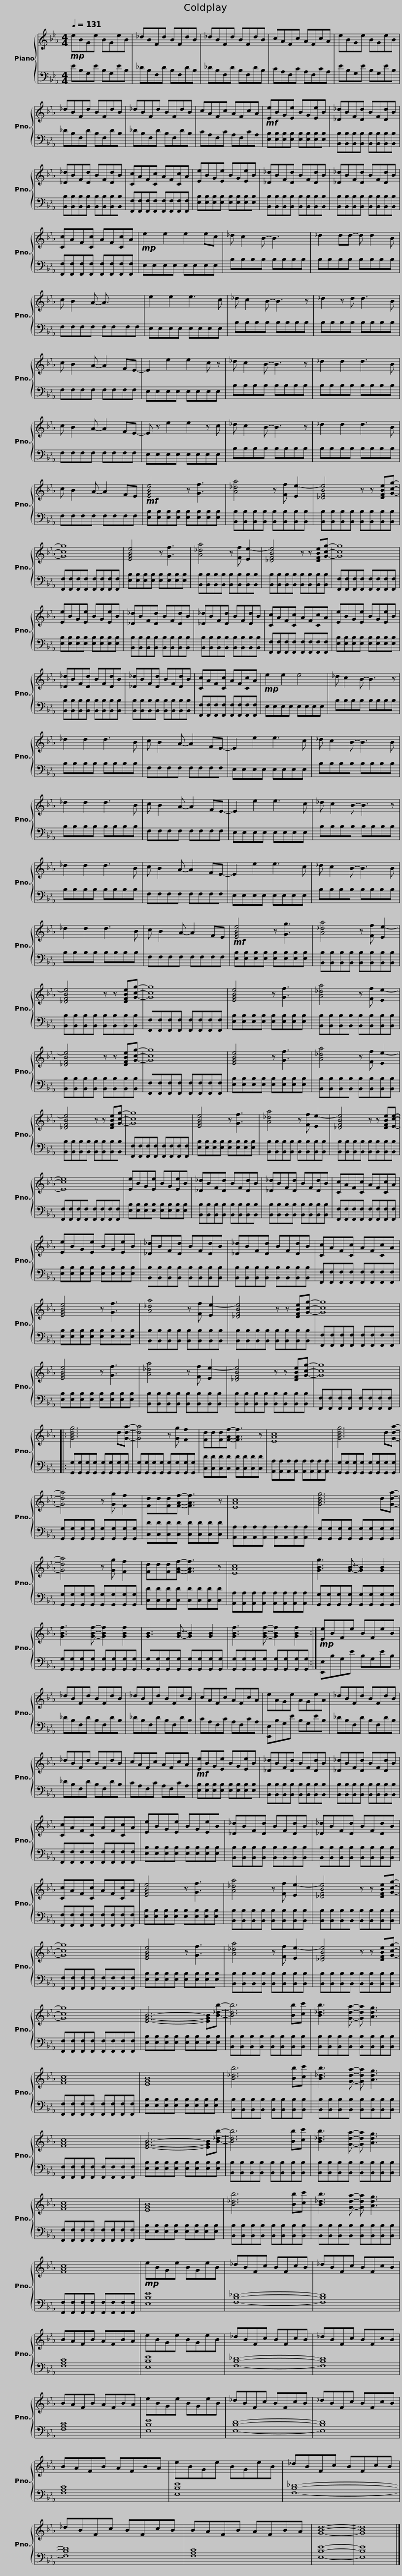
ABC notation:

X:1
%%score { 1 | 2 }
L:1/8
Q:1/4=131
M:4/4
I:linebreak $
K:Eb
V:1 treble
V:2 bass
V:1
!mp! eBGe BGeB | _dBFd BFdB | _dBFd BFdB | cAFc AFcA | eBGe BGeB |$ %5
 _dBFd BFdB | _dBFd BFdB | cAFc AFcA |!mf! [Ee]BG[Ee] BG[Ee]B | [_D_d]BF[Dd] BF[Dd]B |$ %10
 [_D_d]BF[Dd] BF[Dd]B | [Cc]AF[Cc] AF[Cc]A | [Ee]BG[Ee] BG[Ee]B | [_D_d]BF[Dd] BF[Dd]B | [_D_d]BF[Dd] BF[Dd]B |$ %15
 [Cc]AF[Cc] AF[Cc]A |!mp! e2 e2 e2 ec | _d c2 B- B3 x | _d2 dd- d d2 B | c B2 A- A3/2 x/ x2 |$ %20
 e2 e2 e3 c | _d c2 B- B3 z | _d2 z d d3 B | c B2 A- A2 FE- | E2 e2 e2 c z |$ %25
 _d c2 B- B3 z | _d2 d2 d3 B | c B2 A- A2 FE- | E z e2 e2 z c | _d c2 B- B3 z |$ %30
 _d2 d2 d3 B | c B2 A- A2 FE |!mf! [EGBe]4 z [Gf]3 | [A_da]4 z [Ff] [Ee-]2 | [_DFBe]4- z z [DFBe][Gcg]- |$ %35
 [Gcg]8 | [EGBe]4 z [Gf]3 | [A_da]4 z [Ff] [Ee-]2 | [_DFBe]4- z z [DFBe][Gcg]- | [Gcg]8 |$ %40
 [Ee]BG[Ee] BG[Ee]B | [_D_d]BF[Dd] BF[Dd]B | [_D_d]BF[Dd] BF[Dd]B | [Cc]AF[Cc] AF[Cc]A | [Ee]BG[Ee] BG[Ee]B |$ %45
 [_D_d]BF[Dd] BF[Dd]B | [_D_d]BF[Dd] BF[Dd]B | [Cc]AF[Cc] AF[Cc]A |!mp! e2 e2 e4 | _d c2 B- B3 z |$ %50
 _d2 d2 d3 B | c B2 A- A2 FE- | E2 e2 e3 c | _d c2 B- B3 B | _d2 d2 d3 B |$ %55
 c B2 A- A2 FE- | E2 e2 e3 c | _d c2 B- B3 z | _d2 d2 d3 B | c B2 A- A2 FE- |$ %60
 E2 e2 e3 c | _d c2 B- B3 B | _d2 d2 d3 B | c B2 A- A2 FE |!mf! [EGBe]4 z [Gg]3 |$ %65
 [A_da]4 z [Ff] [Ee-]2 | [_DFBe]4- z z [DFBe][Gcg]- | [Gcg]8 | [EGBe]4 z [Gf]3 | [A_da]4 z [Ff] [Ee-]2 |$ %70
 [_DFBe]4- z z [DFBe][Gcg]- | [Gcg]8 | [EGBe]4 z [Gf]3 | [A_da]4 z [Ff] [Ee-]2 | [_DFBe]4- z z [DFBe][Gcg]- |$ %75
 [Gcg]8 | [EGBe]4 z [Gf]3 | [A_da]4 z [Ff] [Ee-]2 | [_DFBe]4- z z [DFBe][Ece]- | [Ece]8 |$ %80
 [Ee]BG[Ee] BG[Ee]B | [_D_d]BF[Dd] BF[Dd]B | [_D_d]BF[Dd] BF[Dd]B | [Cc]AF[Cc] AF[Cc]A | [Ee]BG[Ee] BG[Ee]B |$ %85
 [_D_d]BF[Dd] BF[Dd]B | [_D_d]BF[Dd] BF[Dd]B | [Cc]AF[Cc] AF[Cc]A | [EGBe]4 z [Gf]3 | [A_da]4 z [Ff] [Ee-]2 |$ %90
 [_DFBe]4- z z [DFBe][Gcg]- | [Gcg]8 | [EGBe]4 z [Gf]3 | [A_da]4 z [Ff] [Ee-]2 | [_DFBe]4- z z [DFBe][Gcg]- |$ %95
 [Gcg]8 |: [GBdg]6 d[Gda]- | [Gda]4 z [Gg] [Ff]2 | [Fd]d[Fd][FAf]- [FAf]3 z | [EAc]8 |$ %100
 [GBdg]6 d[Gda]- | [Gda]4 z [Gg] [Ff]2 | [Fd]d[Fd][FAf]- [FAf]3 z | [EAc]8 | [GBdg]6 d[Gda]- |$ %105
 [Gda]4 z [Gg] [Ff]2 | [Fd]d[Fd][FAf]- [FAf]3 z | [EAc]8 | [GBg]3 [GB]- [GB]2 [GB]2 | [GBf]3 [GBf]- [GBf]2 [GBf]2 |$ %110
 [GB]3 [GB]- [GB]2 [GB]2 | [GBf]3 [GBf]- [GBf]2 [GBf]2 :|!mp! [Ee]BFe BFeB | _dBFd BFdB | _dBFd BFdB |$ %115
 cAFc AFcA | eAGe AGeA | _dBFd BFdB | _dBFd BFdB | cAFc AFcA |$ %120
!mf! [Ee]BG[Ee] BG[Ee]B | [_D_d]BF[Dd] BF[Dd]B | [_D_d]BF[Dd] BF[Dd]B | [Cc]AF[Cc] AF[Cc]A | [Ee]BG[Ee] BG[Ee]B |$ %125
 [_D_d]BF[Dd] BF[Dd]B | [_D_d]BF[Dd] BF[Dd]B | [Cc]AF[Cc] AF[Cc]A | [EGBe]4 z [Gf]3 | [A_da]4 z [Ff] [Ee-]2 |$ %130
 [_DFBe]4- z z [DFBe][Gcg]- | [Gcg]8 | [EGBe]4 z [Gf]3 | [A_da]4 z [Ff] [Ee-]2 | [_DFBe]4- z z [DFBe][Gcg]- |$ %135
 [Gcg]8 | [EGB]6- [EGB][B_db]- | [Bdb]6 [Bb][cc'] | [B_db]3 [Gda]- [Gda] [Adg]3 | [FAc]8 |$ %140
 [EGB]8 | [B_db]6 [Bb][cc'] | [B_db]3 [Gda]- [Gda] [Adg]3 | [FAc]8 | [EGB]6- [EGB][B_db]- |$ %145
 [Bdb]6 [Bb][cc'] | [B_db]3 [Gda]- [Gda] [Adg]3 | [FAc]8 | [EGB]8 | [B_db]6 [Bb][cc'] |$ %150
 [B_db]3 [Gda]- [Gda] [Adg]3 | [FAc]8 |!mp! eBGe BGeB | _dBFc BFcB | _dBFc BFcB |$ %155
 BAFB AFBA | eBGe BGeB | _dBFc BFcB | _dBFc BFcB | BAFB AFBA |$ %160
 eBGe BGeB | _dBFc BFcB | _dBFc BFcB | BAFB AFBA | eBGe BGeB |$ %165
 _dBFc BFcB | _dBFc BFcB | BAFB AFBA | [GBd]8- | [GBd]8 |] %170
V:2
 EB,G,E B,G,EB, | _DB,F,D B,F,DB, | _DB,F,D B,F,DB, | CA,F,C A,F,CA, | EB,G,E B,G,EB, |$ %5
 _DB,F,D B,F,DB, | _DB,F,D B,F,DB, | CA,F,C A,F,CA, | [E,B,][E,B,][E,B,][E,B,] [E,B,][E,B,][E,B,][E,B,] | [B,,B,][B,,B,][B,,B,][B,,B,] [B,,B,][B,,B,][B,,B,][B,,B,] |$ %10
 [B,,B,][B,,B,][B,,B,][B,,B,] [B,,B,][B,,B,][B,,B,][B,,B,] | [F,,F,][F,,F,][F,,F,][F,,F,] [F,,F,][F,,F,][F,,F,][F,,F,] | [E,B,][E,B,][E,B,][E,B,] [E,B,][E,B,][E,B,][E,B,] | [B,,B,][B,,B,][B,,B,][B,,B,] [B,,B,][B,,B,][B,,B,][B,,B,] | [B,,B,][B,,B,][B,,B,][B,,B,] [B,,B,][B,,B,][B,,B,][B,,B,] |$ %15
 [F,,F,][F,,F,][F,,F,][F,,F,] [F,,F,][F,,F,][F,,F,][F,,F,] | E,E,E,E, E,E,E,E, | B,B,B,B, B,B,B,B, | B,B,B,B, B,B,B,B, | F,F,F,F, F,F,F,F, |$ %20
 E,E,E,E, E,E,E,E, | B,B,B,B, B,B,B,B, | B,B,B,B, B,B,B,B, | F,F,F,F, F,F,F,F, | E,E,E,E, E,E,E,E, |$ %25
 B,B,B,B, B,B,B,B, | B,B,B,B, B,B,B,B, | F,F,F,F, F,F,F,F, | E,E,E,E, E,E,E,E, | B,B,B,B, B,B,B,B, |$ %30
 B,B,B,B, B,B,B,B, | F,F,F,F, F,F,F,F, | [E,B,][E,B,][E,B,][E,B,] [E,B,][E,B,][E,B,][E,B,] | [B,,B,][B,,B,][B,,B,][B,,B,] [B,,B,][B,,B,][B,,B,][B,,B,] | [B,,B,][B,,B,][B,,B,][B,,B,] [B,,B,][B,,B,][B,,B,][B,,B,] |$ %35
 [F,,F,][F,,F,][F,,F,][F,,F,] [F,,F,][F,,F,][F,,F,][F,,F,] | [E,B,][E,B,][E,B,][E,B,] [E,B,][E,B,][E,B,][E,B,] | [B,,B,][B,,B,][B,,B,][B,,B,] [B,,B,][B,,B,][B,,B,][B,,B,] | [B,,B,][B,,B,][B,,B,][B,,B,] [B,,B,][B,,B,][B,,B,][B,,B,] | [F,,F,][F,,F,][F,,F,][F,,F,] [F,,F,][F,,F,][F,,F,][F,,F,] |$ %40
 [E,B,][E,B,][E,B,][E,B,] [E,B,][E,B,][E,B,][E,B,] | [B,,B,][B,,B,][B,,B,][B,,B,] [B,,B,][B,,B,][B,,B,][B,,B,] | [B,,B,][B,,B,][B,,B,][B,,B,] [B,,B,][B,,B,][B,,B,][B,,B,] | [F,,F,][F,,F,][F,,F,][F,,F,] [F,,F,][F,,F,][F,,F,][F,,F,] | [E,B,][E,B,][E,B,][E,B,] [E,B,][E,B,][E,B,][E,B,] |$ %45
 [B,,B,][B,,B,][B,,B,][B,,B,] [B,,B,][B,,B,][B,,B,][B,,B,] | [B,,B,][B,,B,][B,,B,][B,,B,] [B,,B,][B,,B,][B,,B,][B,,B,] | [F,,F,][F,,F,][F,,F,][F,,F,] [F,,F,][F,,F,][F,,F,][F,,F,] | E,E,E,E, E,E,E,E, | B,B,B,B, B,B,B,B, |$ %50
 B,B,B,B, B,B,B,B, | F,F,F,F, F,F,F,F, | E,E,E,E, E,E,E,E, | B,B,B,B, B,B,B,B, | B,B,B,B, B,B,B,B, |$ %55
 F,F,F,F, F,F,F,F, | E,E,E,E, E,E,E,E, | B,B,B,B, B,B,B,B, | B,B,B,B, B,B,B,B, | F,F,F,F, F,F,F,F, |$ %60
 E,E,E,E, E,E,E,E, | B,B,B,B, B,B,B,B, | B,B,B,B, B,B,B,B, | F,F,F,F, F,F,F,F, | [E,B,][E,B,][E,B,][E,B,] [E,B,][E,B,][E,B,][E,B,] |$ %65
 [B,,B,][B,,B,][B,,B,][B,,B,] [B,,B,][B,,B,][B,,B,][B,,B,] | [B,,B,][B,,B,][B,,B,][B,,B,] [B,,B,][B,,B,][B,,B,][B,,B,] | [F,,F,][F,,F,][F,,F,][F,,F,] [F,,F,][F,,F,][F,,F,][F,,F,] | [E,B,][E,B,][E,B,][E,B,] [E,B,][E,B,][E,B,][E,B,] | [B,,B,][B,,B,][B,,B,][B,,B,] [B,,B,][B,,B,][B,,B,][B,,B,] |$ %70
 [B,,B,][B,,B,][B,,B,][B,,B,] [B,,B,][B,,B,][B,,B,][B,,B,] | [F,,F,][F,,F,][F,,F,][F,,F,] [F,,F,][F,,F,][F,,F,][F,,F,] | [E,B,][E,B,][E,B,][E,B,] [E,B,][E,B,][E,B,][E,B,] | [B,,B,][B,,B,][B,,B,][B,,B,] [B,,B,][B,,B,][B,,B,][B,,B,] | [B,,B,][B,,B,][B,,B,][B,,B,] [B,,B,][B,,B,][B,,B,][B,,B,] |$ %75
 [F,,F,][F,,F,][F,,F,][F,,F,] [F,,F,][F,,F,][F,,F,][F,,F,] | [E,B,][E,B,][E,B,][E,B,] [E,B,][E,B,][E,B,][E,B,] | [B,,B,][B,,B,][B,,B,][B,,B,] [B,,B,][B,,B,][B,,B,][B,,B,] | [B,,B,][B,,B,][B,,B,][B,,B,] [B,,B,][B,,B,][B,,B,][B,,B,] | [F,,F,][F,,F,][F,,F,][F,,F,] [F,,F,][F,,F,][F,,F,][F,,F,] |$ %80
 [E,B,][E,B,][E,B,][E,B,] [E,B,][E,B,][E,B,][E,B,] | [B,,B,][B,,B,][B,,B,][B,,B,] [B,,B,][B,,B,][B,,B,][B,,B,] | [B,,B,][B,,B,][B,,B,][B,,B,] [B,,B,][B,,B,][B,,B,][B,,B,] | [F,,F,][F,,F,][F,,F,][F,,F,] [F,,F,][F,,F,][F,,F,][F,,F,] | [E,B,][E,B,][E,B,][E,B,] [E,B,][E,B,][E,B,][E,B,] |$ %85
 [B,,B,][B,,B,][B,,B,][B,,B,] [B,,B,][B,,B,][B,,B,][B,,B,] | [B,,B,][B,,B,][B,,B,][B,,B,] [B,,B,][B,,B,][B,,B,][B,,B,] | [F,,F,][F,,F,][F,,F,][F,,F,] [F,,F,][F,,F,][F,,F,][F,,F,] | [E,B,][E,B,][E,B,][E,B,] [E,B,][E,B,][E,B,][E,B,] | [B,,B,][B,,B,][B,,B,][B,,B,] [B,,B,][B,,B,][B,,B,][B,,B,] |$ %90
 [B,,B,][B,,B,][B,,B,][B,,B,] [B,,B,][B,,B,][B,,B,][B,,B,] | [F,,F,][F,,F,][F,,F,][F,,F,] [F,,F,][F,,F,][F,,F,][F,,F,] | [E,B,][E,B,][E,B,][E,B,] [E,B,][E,B,][E,B,][E,B,] | [B,,B,][B,,B,][B,,B,][B,,B,] [B,,B,][B,,B,][B,,B,][B,,B,] | [B,,B,][B,,B,][B,,B,][B,,B,] [B,,B,][B,,B,][B,,B,][B,,B,] |$ %95
 [F,,F,][F,,F,][F,,F,][F,,F,] [F,,F,][F,,F,][F,,F,][F,,F,] |: [G,,G,][G,,G,][G,,G,][G,,G,] [G,,G,][G,,G,][G,,G,][G,,G,] | [G,,G,][G,,G,][G,,G,][G,,G,] [G,,G,][G,,G,][G,,G,][G,,G,] | [C,D][C,D][C,D][C,D] [C,D][C,D][C,D][C,D] | [A,,A,][A,,A,][A,,A,][A,,A,] [A,,A,][A,,A,][A,,A,][A,,A,] |$ %100
 [G,,G,][G,,G,][G,,G,][G,,G,] [G,,G,][G,,G,][G,,G,][G,,G,] | [G,,G,][G,,G,][G,,G,][G,,G,] [G,,G,][G,,G,][G,,G,][G,,G,] | [C,D][C,D][C,D][C,D] [C,D][C,D][C,D][C,D] | [A,,A,][A,,A,][A,,A,][A,,A,] [A,,A,][A,,A,][A,,A,][A,,A,] | [G,,G,][G,,G,][G,,G,][G,,G,] [G,,G,][G,,G,][G,,G,][G,,G,] |$ %105
 [G,,G,][G,,G,][G,,G,][G,,G,] [G,,G,][G,,G,][G,,G,][G,,G,] | [C,D][C,D][C,D][C,D] [C,D][C,D][C,D][C,D] | [A,,A,][A,,A,][A,,A,][A,,A,] [A,,A,][A,,A,][A,,A,][A,,A,] | [G,,G,][G,,G,][G,,G,][G,,G,] [G,,G,][G,,G,][G,,G,][G,,G,] | [G,,G,][G,,G,][G,,G,][G,,G,] [G,,G,][G,,G,][G,,G,][G,,G,] |$ %110
 [G,,G,][G,,G,][G,,G,][G,,G,] [G,,G,][G,,G,][G,,G,][G,,G,] | [G,,G,][G,,G,][G,,G,][G,,G,] [G,,G,][G,,G,][G,,G,][G,,G,] :| [E,,E,]B,G,E B,G,EB, | _DB,F,D B,F,DB, | _DB,F,D B,F,DB, |$ %115
 CA,F,C A,F,CA, | [E,,E,]B,G,E B,G,EB, | _DB,F,D B,F,DB, | _DB,F,D B,F,DB, | CA,F,C A,F,CA, |$ %120
 [E,B,][E,B,][E,B,][E,B,] [E,B,][E,B,][E,B,][E,B,] | [B,,B,][B,,B,][B,,B,][B,,B,] [B,,B,][B,,B,][B,,B,][B,,B,] | [B,,B,][B,,B,][B,,B,][B,,B,] [B,,B,][B,,B,][B,,B,][B,,B,] | [F,,F,][F,,F,][F,,F,][F,,F,] [F,,F,][F,,F,][F,,F,][F,,F,] | [E,B,][E,B,][E,B,][E,B,] [E,B,][E,B,][E,B,][E,B,] |$ %125
 [B,,B,][B,,B,][B,,B,][B,,B,] [B,,B,][B,,B,][B,,B,][B,,B,] | [B,,B,][B,,B,][B,,B,][B,,B,] [B,,B,][B,,B,][B,,B,][B,,B,] | [F,,F,][F,,F,][F,,F,][F,,F,] [F,,F,][F,,F,][F,,F,][F,,F,] | [E,B,][E,B,][E,B,][E,B,] [E,B,][E,B,][E,B,][E,B,] | [B,,B,][B,,B,][B,,B,][B,,B,] [B,,B,][B,,B,][B,,B,][B,,B,] |$ %130
 [B,,B,][B,,B,][B,,B,][B,,B,] [B,,B,][B,,B,][B,,B,][B,,B,] | [F,,F,][F,,F,][F,,F,][F,,F,] [F,,F,][F,,F,][F,,F,][F,,F,] | [E,B,][E,B,][E,B,][E,B,] [E,B,][E,B,][E,B,][E,B,] | [B,,B,][B,,B,][B,,B,][B,,B,] [B,,B,][B,,B,][B,,B,][B,,B,] | [B,,B,][B,,B,][B,,B,][B,,B,] [B,,B,][B,,B,][B,,B,][B,,B,] |$ %135
 [F,,F,][F,,F,][F,,F,][F,,F,] [F,,F,][F,,F,][F,,F,][F,,F,] | [E,B,][E,B,][E,B,][E,B,] [E,B,][E,B,][E,B,][E,B,] | [B,,B,][B,,B,][B,,B,][B,,B,] [B,,B,][B,,B,][B,,B,][B,,B,] | [B,,B,][B,,B,][B,,B,][B,,B,] [B,,B,][B,,B,][B,,B,][B,,B,] | [F,,F,][F,,F,][F,,F,][F,,F,] [F,,F,][F,,F,][F,,F,][F,,F,] |$ %140
 [E,B,][E,B,][E,B,][E,B,] [E,B,][E,B,][E,B,][E,B,] | [B,,B,][B,,B,][B,,B,][B,,B,] [B,,B,][B,,B,][B,,B,][B,,B,] | [B,,B,][B,,B,][B,,B,][B,,B,] [B,,B,][B,,B,][B,,B,][B,,B,] | [F,,F,][F,,F,][F,,F,][F,,F,] [F,,F,][F,,F,][F,,F,][F,,F,] | [E,B,][E,B,][E,B,][E,B,] [E,B,][E,B,][E,B,][E,B,] |$ %145
 [B,,B,][B,,B,][B,,B,][B,,B,] [B,,B,][B,,B,][B,,B,][B,,B,] | [B,,B,][B,,B,][B,,B,][B,,B,] [B,,B,][B,,B,][B,,B,][B,,B,] | [F,,F,][F,,F,][F,,F,][F,,F,] [F,,F,][F,,F,][F,,F,][F,,F,] | [E,B,][E,B,][E,B,][E,B,] [E,B,][E,B,][E,B,][E,B,] | [B,,B,][B,,B,][B,,B,][B,,B,] [B,,B,][B,,B,][B,,B,][B,,B,] |$ %150
 [B,,B,][B,,B,][B,,B,][B,,B,] [B,,B,][B,,B,][B,,B,][B,,B,] | [F,,F,][F,,F,][F,,F,][F,,F,] [F,,F,][F,,F,][F,,F,][F,,F,] | [E,B,E]8 | [F,B,_D]8- | [F,B,D]8 |$ %155
 [F,A,C]8 | [E,B,E]8 | [F,B,_D]8- | [F,B,D]8 | [F,A,C]8 |$ %160
 [E,B,E]8 | [E,B,D]8- | [E,B,D]8 | [F,A,C]8 | [E,B,E]8 |$ %165
 [F,B,_D]8- | [F,B,D]8 | [F,A,C]8 | [E,B,E]8- | [E,B,E]8 |] %170
